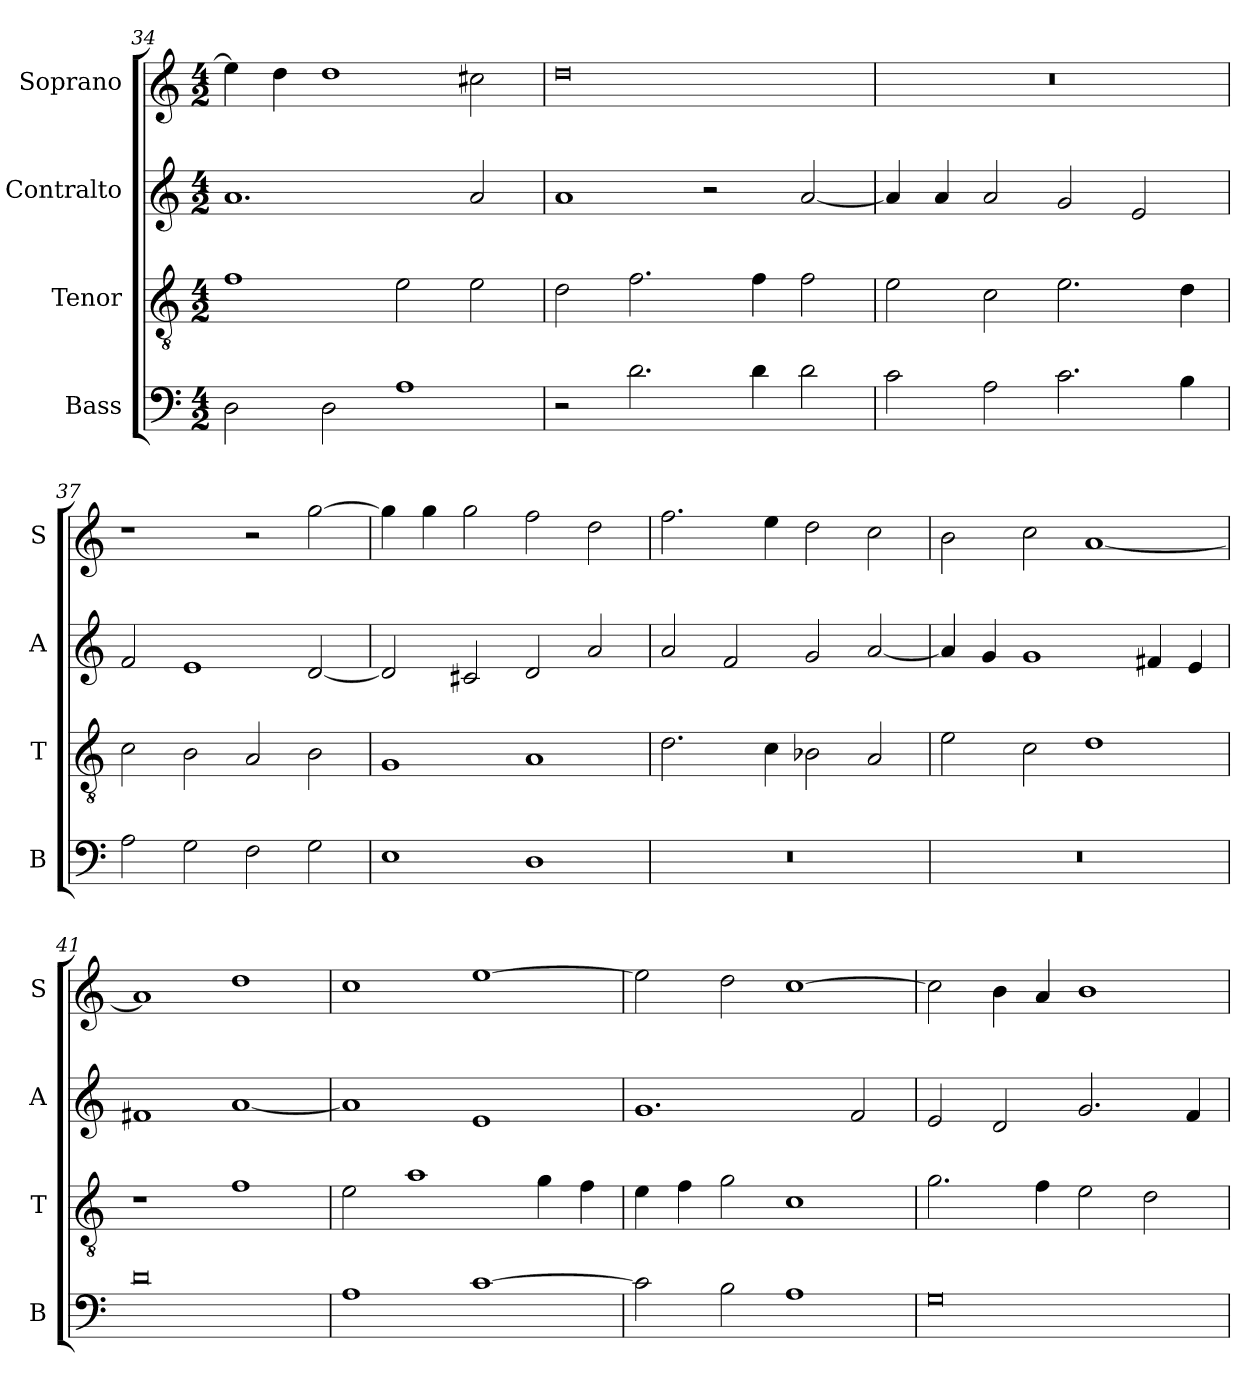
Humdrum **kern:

**kern	**kern	**kern	**kern
*part4	*part3	*part2	*part1
*staff4	*staff3	*staff2	*staff1
*I"Bass	*I"Tenor	*I"Contralto	*I"Soprano
*I'B	*I'T	*I'A	*I'S
*clefF4	*clefGv2	*clefG2	*clefG2
*k[]	*k[]	*k[]	*k[]
*D:dor	*D:dor	*D:dor	*D:dor
*M4/2	*M4/2	*M4/2	*M4/2
=34	=34	=34	=34
2D	1f	1.a	4ee]
.	.	.	4dd
2D	.	.	1dd
1A	2e	.	.
.	2e	2a	2cc#X
=35	=35	=35	=35
2r	2d	1a	0dd
2.d	2.f	.	.
.	.	2r	.
4d	4f	.	.
2d	2f	[2a	.
=36	=36	=36	=36
2c	2e	4a]	0r
.	.	4a	.
2A	2c	2a	.
2.c	2.e	2g	.
.	.	2e	.
4B	4d	.	.
=37	=37	=37	=37
2A	2c	2f	1r
2G	2B	1e	.
2F	2A	.	2r
2G	2B	[2d	[2gg
=38	=38	=38	=38
1E	1G	2d]	4gg]
.	.	.	4gg
.	.	2c#X	2gg
1D	1A	2d	2ff
.	.	2a	2dd
=39	=39	=39	=39
0r	2.d	2a	2.ff
.	.	2f	.
.	4c	.	4ee
.	2B-X	2g	2dd
.	2A	[2a	2cc
=40	=40	=40	=40
0r	2e	4a]	2b
.	.	4g	.
.	2c	1g	2cc
.	1d	.	[1a
.	.	4f#X	.
.	.	4e	.
=41	=41	=41	=41
0d	1r	1f#X	1a]
.	1f	[1a	1dd
=42	=42	=42	=42
1A	2e	1a]	1cc
.	1a	.	.
[1c	.	1e	[1ee
.	4g	.	.
.	4f	.	.
=43	=43	=43	=43
2c]	4e	1.g	2ee]
.	4f	.	.
2B	2g	.	2dd
1A	1c	.	[1cc
.	.	2f	.
=44	=44	=44	=44
0G	2.g	2e	2cc]
.	.	2d	4b
.	4f	.	4a
.	2e	2.g	1b
.	2d	.	.
.	.	4f	.
=	=	=	=
*-	*-	*-	*-
